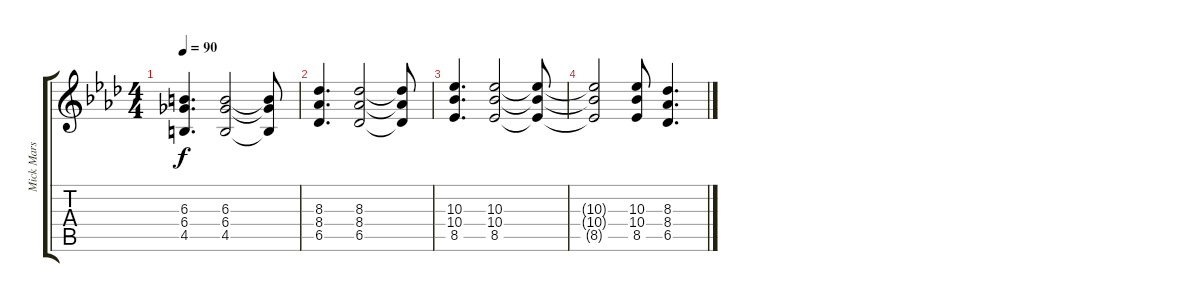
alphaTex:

\track ("Mick Mars" "Mick Mars") {instrument overdrivenguitar}
\staff {score tabs}
\tuning (D4 A3 F3 C3 G2 D2) {hide}
\ts (4 4)
\tempo 90
\clef g2
\ks ab
(6.3 6.4 4.5).4{d dy f volume 0} (6.3 6.4 4.5).2 (6.3{t} 6.4{t} 4.5{t}).8 |
(8.3 8.4 6.5).4{d} (8.3 8.4 6.5).2 (8.3{t} 8.4{t} 6.5{t}).8 |
(10.3 10.4 8.5).4{d} (10.3 10.4 8.5).2 (10.3{t} 10.4{t} 8.5{t}).8 |
(10.3{t} 10.4{t} 8.5{t}).2 (10.3 10.4 8.5).8 (8.3 8.4 6.5).4{d}
